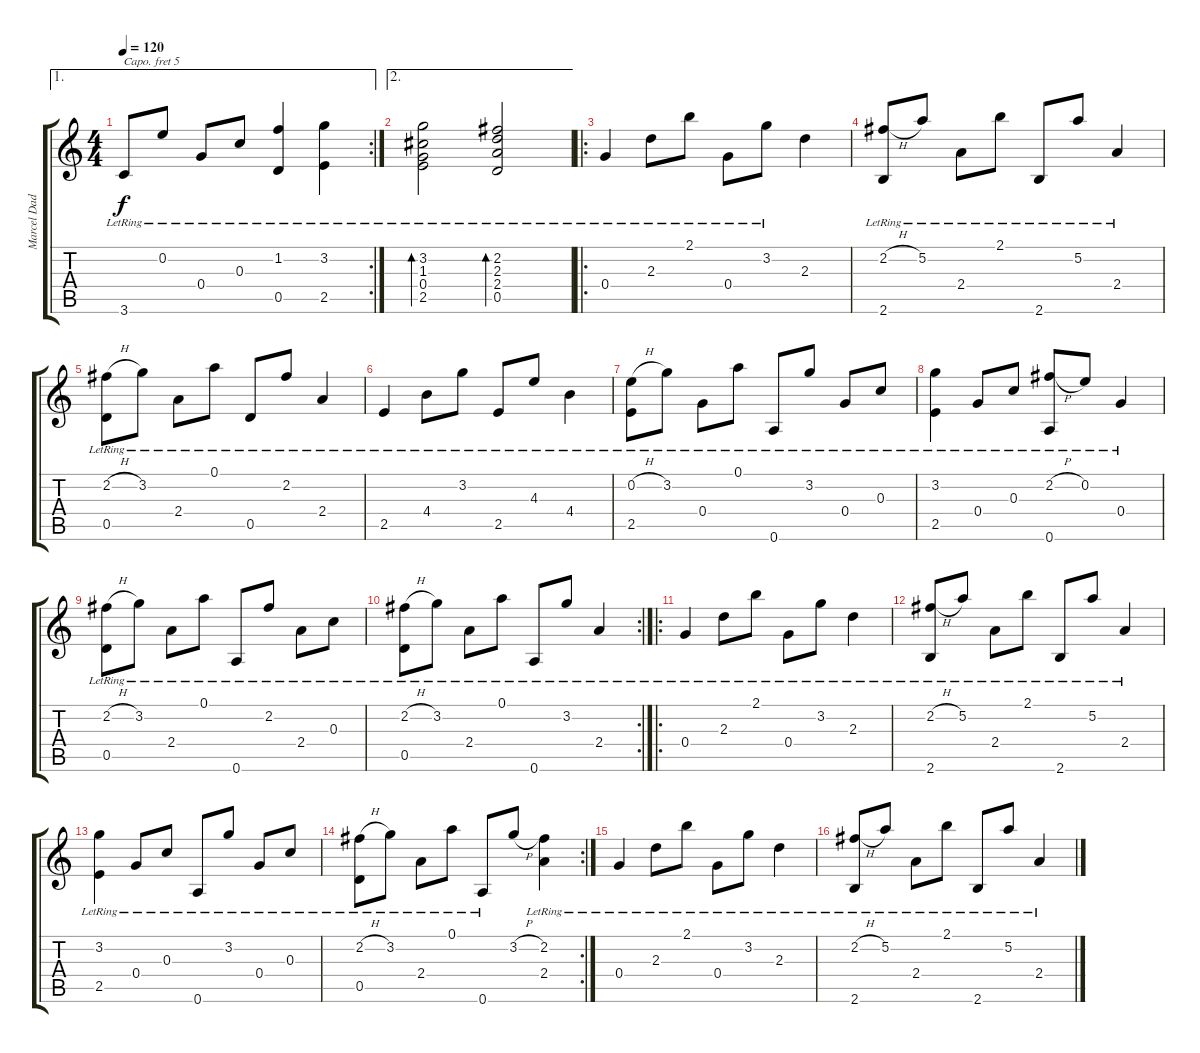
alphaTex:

\track ("Marcel Dadi" "Marcel Dad") {instrument acousticguitarnylon}
\staff {score tabs}
\capo 5
\tuning (E4 B3 G3 D3 A2 E2) {hide}
\ae 1
\rc 2
\ts (4 4)
\tempo 120
\clef g2
\ks c
3.6{lr}.8{dy f} 0.2{lr}.8 0.4{lr}.8 0.3{lr}.8 (1.2{lr} 0.5{lr}).4 (3.2{lr} 2.5{lr}).4 |
\ae 2
(3.2{lr} 1.3{lr} 0.4{lr} 2.5{lr}).2{bd 480} (2.2{lr} 2.3{lr} 2.4{lr} 0.5{lr}).2{bd 480} |
\ro
0.4{lr}.4 2.3{lr}.8 2.1{lr}.8 0.4{lr}.8 3.2{lr}.8 2.3.4 |
(2.2{h} 2.6{lr}).8 5.2{lr}.8 2.4{lr}.8 2.1{lr}.8 2.6{lr}.8 5.2{lr}.8 2.4{lr}.4 |
(2.2{h} 0.5{lr}).8 3.2{lr}.8 2.4{lr}.8 0.1{lr}.8 0.5{lr}.8 2.2{lr}.8 2.4{lr}.4 |
2.5{lr}.4 4.4{lr}.8 3.2{lr}.8 2.5{lr}.8 4.3{lr}.8 4.4{lr}.4 |
(0.2{h} 2.5{lr}).8 3.2{lr}.8 0.4{lr}.8 0.1{lr}.8 0.6{lr}.8 3.2{lr}.8 0.4{lr}.8 0.3{lr}.8 |
(3.2{lr} 2.5{lr}).4 0.4{lr}.8 0.3{lr}.8 (2.2{h} 0.6{lr}).8 0.2{lr}.8 0.4{lr}.4 |
(2.2{h} 0.5{lr}).8 3.2{lr}.8 2.4{lr}.8 0.1{lr}.8 0.6{lr}.8 2.2{lr}.8 2.4{lr}.8 0.3{lr}.8 |
\rc 2
(2.2{h} 0.5{lr}).8 3.2{lr}.8 2.4{lr}.8 0.1{lr}.8 0.6{lr}.8 3.2{lr}.8 2.4{lr}.4 |
\ro
0.4{lr}.4 2.3{lr}.8 2.1{lr}.8 0.4{lr}.8 3.2{lr}.8 2.3{lr}.4 |
(2.2{h} 2.6{lr}).8 5.2{lr}.8 2.4{lr}.8 2.1{lr}.8 2.6{lr}.8 5.2{lr}.8 2.4{lr}.4 |
(3.2{lr} 2.5{lr}).4 0.4{lr}.8 0.3{lr}.8 0.6{lr}.8 3.2{lr}.8 0.4{lr}.8 0.3{lr}.8 |
\rc 2
(2.2{h} 0.5{lr}).8 3.2{lr}.8 2.4{lr}.8 0.1{lr}.8 0.6{lr}.8 3.2{h}.8 (2.2{lr} 2.4{lr}).4 |
0.4{lr}.4 2.3{lr}.8 2.1{lr}.8 0.4{lr}.8 3.2{lr}.8 2.3{lr}.4 |
(2.2{h} 2.6{lr}).8 5.2{lr}.8 2.4{lr}.8 2.1{lr}.8 2.6{lr}.8 5.2{lr}.8 2.4{lr}.4
